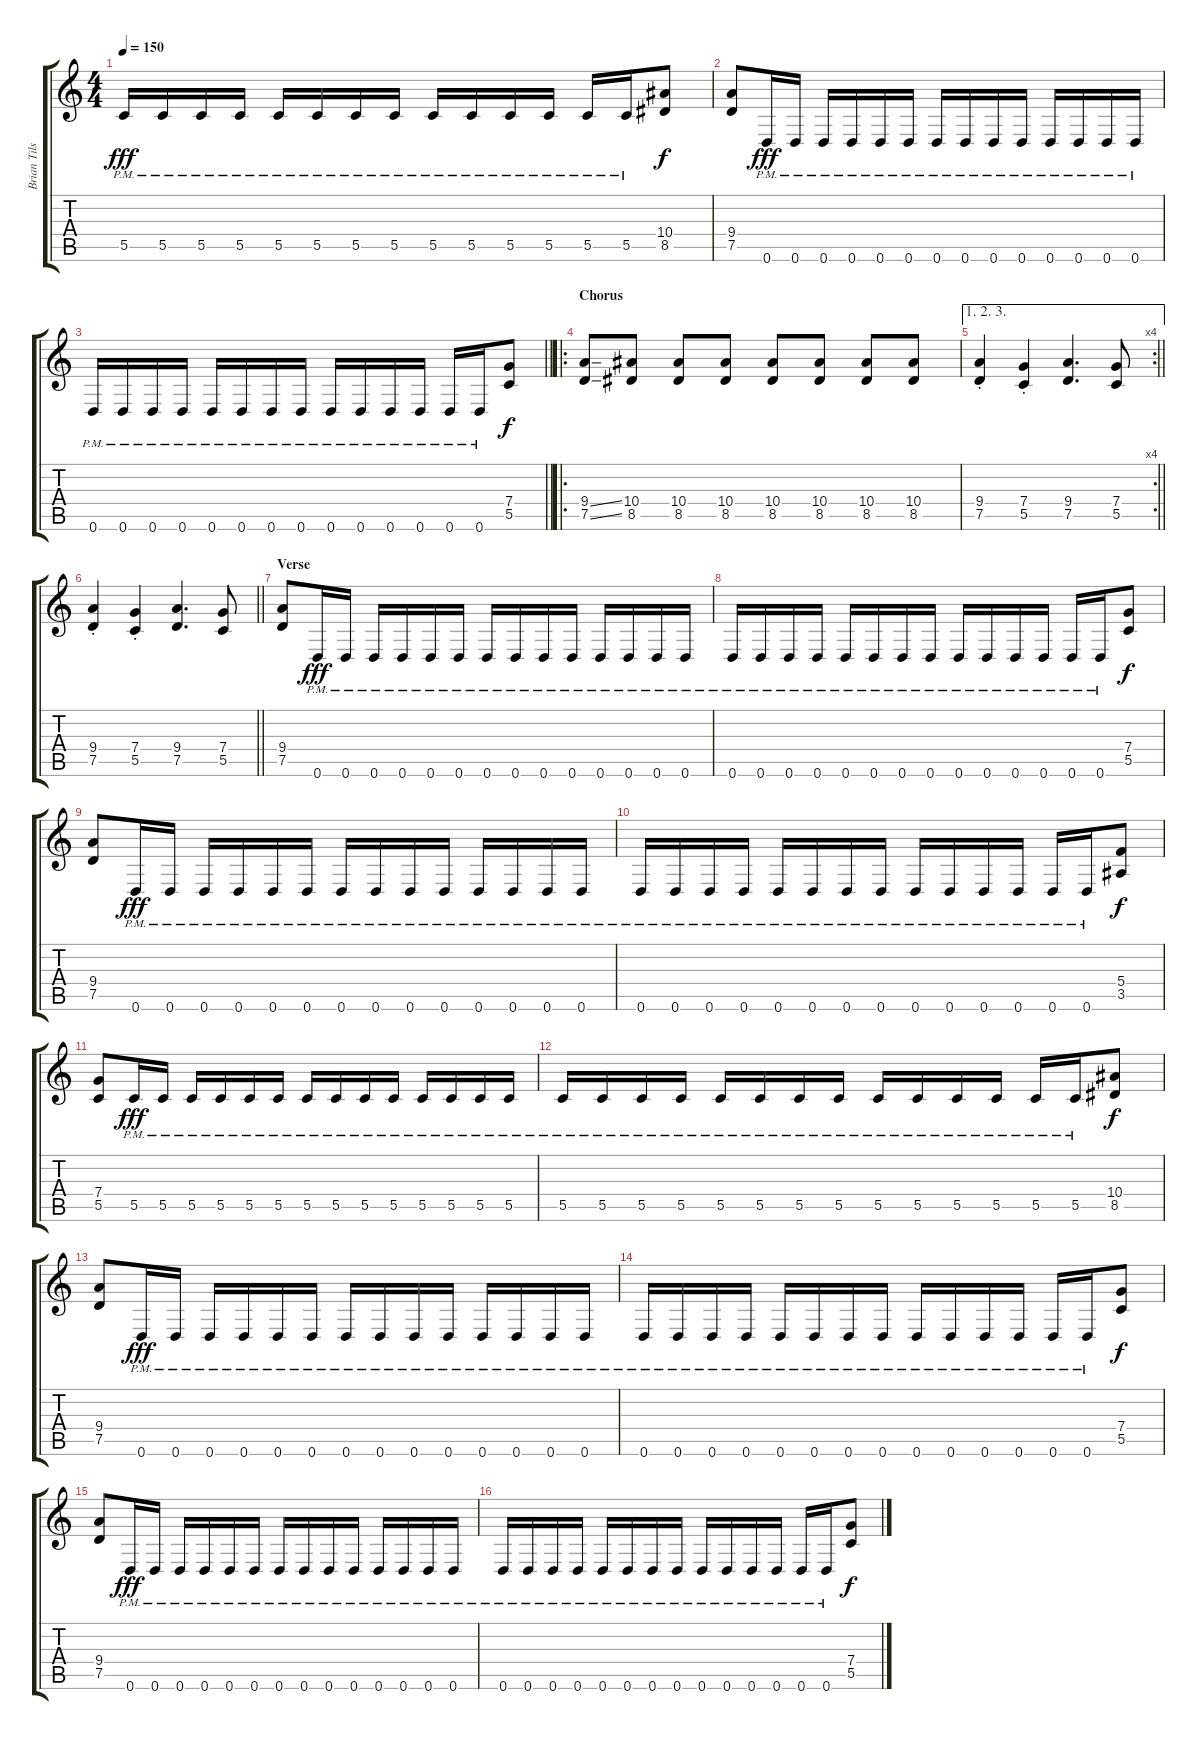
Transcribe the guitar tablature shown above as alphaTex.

\track ("Brian Tilse" "Brian Tils") {instrument distortionguitar}
\staff {score tabs}
\tuning (D4 A3 F3 C3 G2 D2) {hide}
\ts (4 4)
\tempo 150
\clef g2
\ks c
5.5{pm}.16{dy fff} 5.5{pm}.16 5.5{pm}.16 5.5{pm}.16 5.5{pm}.16 5.5{pm}.16 5.5{pm}.16 5.5{pm}.16 5.5{pm}.16 5.5{pm}.16 5.5{pm}.16 5.5{pm}.16 5.5{pm}.16 5.5{pm}.16 (10.4 8.5).8{dy f} |
(9.4 7.5).8 0.6{pm}.16{dy fff} 0.6{pm}.16 0.6{pm}.16 0.6{pm}.16 0.6{pm}.16 0.6{pm}.16 0.6{pm}.16 0.6{pm}.16 0.6{pm}.16 0.6{pm}.16 0.6{pm}.16 0.6{pm}.16 0.6{pm}.16 0.6{pm}.16 |
\barLineRight lightlight
0.6{pm}.16 0.6{pm}.16 0.6{pm}.16 0.6{pm}.16 0.6{pm}.16 0.6{pm}.16 0.6{pm}.16 0.6{pm}.16 0.6{pm}.16 0.6{pm}.16 0.6{pm}.16 0.6{pm}.16 0.6{pm}.16 0.6{pm}.16 (7.4 5.5).8{dy f} |
\ro
\section ("" "Chorus")
(9.4{ss} 7.5{ss}).8 (10.4 8.5).8 (10.4 8.5).8 (10.4 8.5).8 (10.4 8.5).8 (10.4 8.5).8 (10.4 8.5).8 (10.4 8.5).8 |
\ae (1 2 3)
\rc 4
\barLineRight lightlight
(9.4{st} 7.5{st}).4 (7.4{st} 5.5{st}).4 (9.4 7.5).4{d} (7.4 5.5).8 |
\barLineRight lightlight
(9.4{st} 7.5{st}).4 (7.4{st} 5.5{st}).4 (9.4 7.5).4{d} (7.4 5.5).8 |
\section ("" "Verse")
(9.4 7.5).8 0.6{pm}.16{dy fff} 0.6{pm}.16 0.6{pm}.16 0.6{pm}.16 0.6{pm}.16 0.6{pm}.16 0.6{pm}.16 0.6{pm}.16 0.6{pm}.16 0.6{pm}.16 0.6{pm}.16 0.6{pm}.16 0.6{pm}.16 0.6{pm}.16 |
0.6{pm}.16 0.6{pm}.16 0.6{pm}.16 0.6{pm}.16 0.6{pm}.16 0.6{pm}.16 0.6{pm}.16 0.6{pm}.16 0.6{pm}.16 0.6{pm}.16 0.6{pm}.16 0.6{pm}.16 0.6{pm}.16 0.6{pm}.16 (7.4 5.5).8{dy f} |
(9.4 7.5).8 0.6{pm}.16{dy fff} 0.6{pm}.16 0.6{pm}.16 0.6{pm}.16 0.6{pm}.16 0.6{pm}.16 0.6{pm}.16 0.6{pm}.16 0.6{pm}.16 0.6{pm}.16 0.6{pm}.16 0.6{pm}.16 0.6{pm}.16 0.6{pm}.16 |
0.6{pm}.16 0.6{pm}.16 0.6{pm}.16 0.6{pm}.16 0.6{pm}.16 0.6{pm}.16 0.6{pm}.16 0.6{pm}.16 0.6{pm}.16 0.6{pm}.16 0.6{pm}.16 0.6{pm}.16 0.6{pm}.16 0.6{pm}.16 (5.4 3.5).8{dy f} |
(7.4 5.5).8 5.5{pm}.16{dy fff} 5.5{pm}.16 5.5{pm}.16 5.5{pm}.16 5.5{pm}.16 5.5{pm}.16 5.5{pm}.16 5.5{pm}.16 5.5{pm}.16 5.5{pm}.16 5.5{pm}.16 5.5{pm}.16 5.5{pm}.16 5.5{pm}.16 |
5.5{pm}.16 5.5{pm}.16 5.5{pm}.16 5.5{pm}.16 5.5{pm}.16 5.5{pm}.16 5.5{pm}.16 5.5{pm}.16 5.5{pm}.16 5.5{pm}.16 5.5{pm}.16 5.5{pm}.16 5.5{pm}.16 5.5{pm}.16 (10.4 8.5).8{dy f} |
(9.4 7.5).8 0.6{pm}.16{dy fff} 0.6{pm}.16 0.6{pm}.16 0.6{pm}.16 0.6{pm}.16 0.6{pm}.16 0.6{pm}.16 0.6{pm}.16 0.6{pm}.16 0.6{pm}.16 0.6{pm}.16 0.6{pm}.16 0.6{pm}.16 0.6{pm}.16 |
0.6{pm}.16 0.6{pm}.16 0.6{pm}.16 0.6{pm}.16 0.6{pm}.16 0.6{pm}.16 0.6{pm}.16 0.6{pm}.16 0.6{pm}.16 0.6{pm}.16 0.6{pm}.16 0.6{pm}.16 0.6{pm}.16 0.6{pm}.16 (7.4 5.5).8{dy f} |
(9.4 7.5).8 0.6{pm}.16{dy fff} 0.6{pm}.16 0.6{pm}.16 0.6{pm}.16 0.6{pm}.16 0.6{pm}.16 0.6{pm}.16 0.6{pm}.16 0.6{pm}.16 0.6{pm}.16 0.6{pm}.16 0.6{pm}.16 0.6{pm}.16 0.6{pm}.16 |
0.6{pm}.16 0.6{pm}.16 0.6{pm}.16 0.6{pm}.16 0.6{pm}.16 0.6{pm}.16 0.6{pm}.16 0.6{pm}.16 0.6{pm}.16 0.6{pm}.16 0.6{pm}.16 0.6{pm}.16 0.6{pm}.16 0.6{pm}.16 (7.4 5.5).8{dy f}
